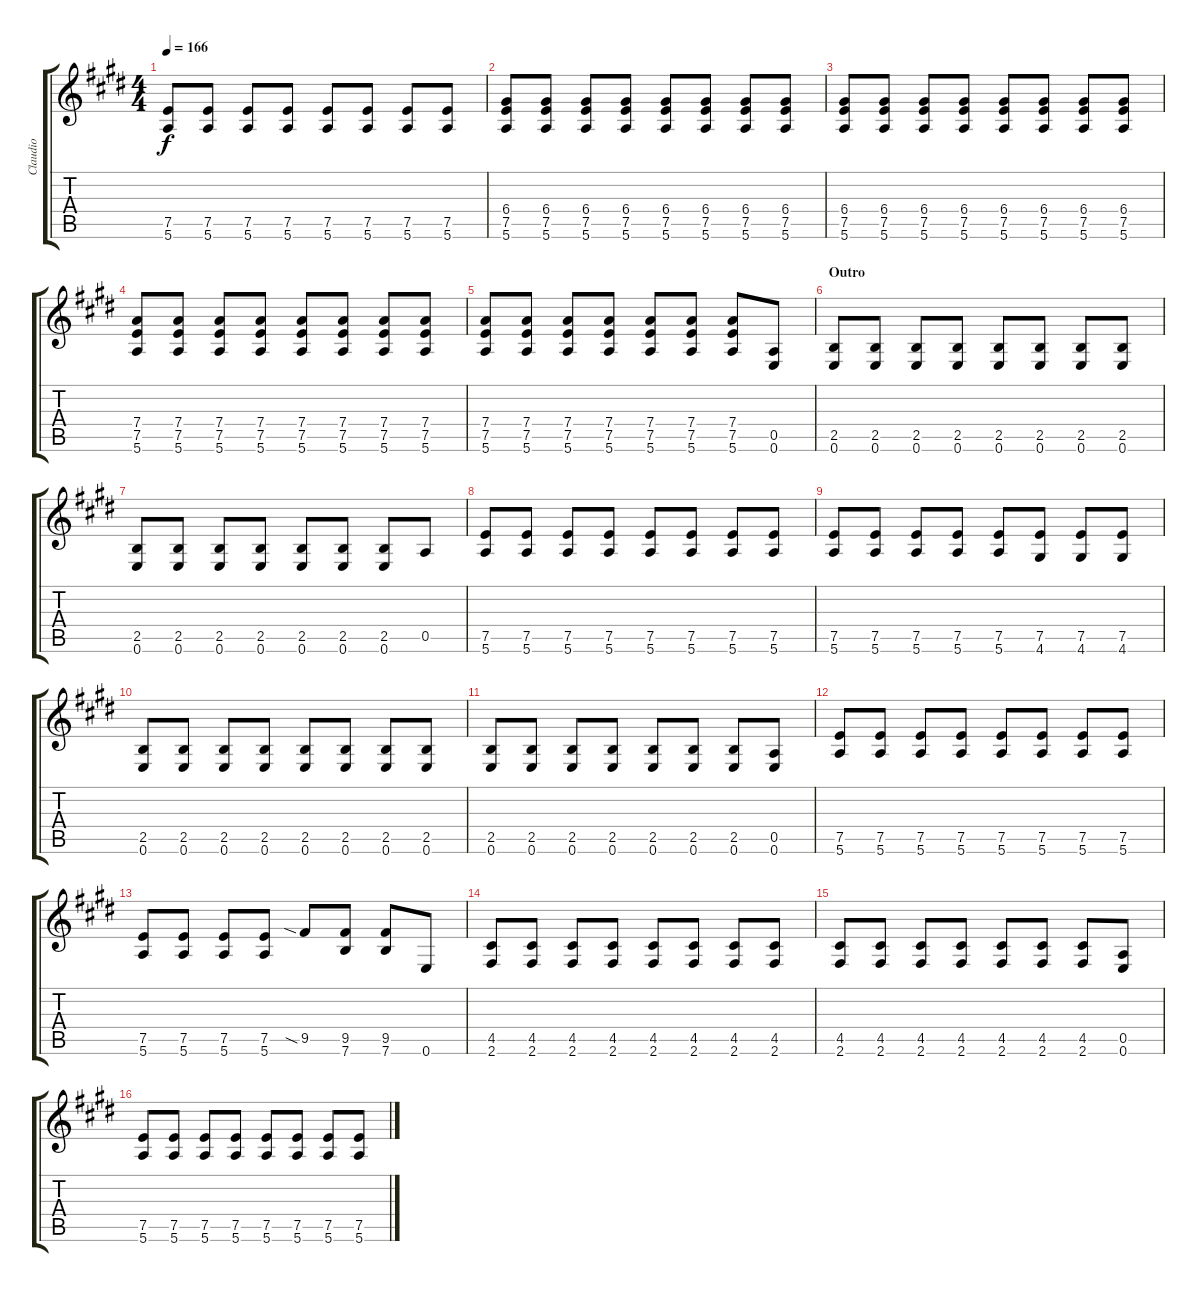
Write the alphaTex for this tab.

\track ("Claudio" "Claudio") {instrument overdrivenguitar}
\staff {score tabs}
\tuning (E4 B3 G3 D3 A2 E2) {hide}
\ts (4 4)
\tempo 166
\clef g2
\ks e
(7.5 5.6).8{dy f} (7.5 5.6).8 (7.5 5.6).8 (7.5 5.6).8 (7.5 5.6).8 (7.5 5.6).8 (7.5 5.6).8 (7.5 5.6).8 |
(6.4 7.5 5.6).8 (6.4 7.5 5.6).8 (6.4 7.5 5.6).8 (6.4 7.5 5.6).8 (6.4 7.5 5.6).8 (6.4 7.5 5.6).8 (6.4 7.5 5.6).8 (6.4 7.5 5.6).8 |
(6.4 7.5 5.6).8 (6.4 7.5 5.6).8 (6.4 7.5 5.6).8 (6.4 7.5 5.6).8 (6.4 7.5 5.6).8 (6.4 7.5 5.6).8 (6.4 7.5 5.6).8 (6.4 7.5 5.6).8 |
(7.4 7.5 5.6).8 (7.4 7.5 5.6).8 (7.4 7.5 5.6).8 (7.4 7.5 5.6).8 (7.4 7.5 5.6).8 (7.4 7.5 5.6).8 (7.4 7.5 5.6).8 (7.4 7.5 5.6).8 |
(7.4 7.5 5.6).8 (7.4 7.5 5.6).8 (7.4 7.5 5.6).8 (7.4 7.5 5.6).8 (7.4 7.5 5.6).8 (7.4 7.5 5.6).8 (7.4 7.5 5.6).8 (0.5 0.6).8 |
\section ("" "Outro")
(2.5 0.6).8 (2.5 0.6).8 (2.5 0.6).8 (2.5 0.6).8 (2.5 0.6).8 (2.5 0.6).8 (2.5 0.6).8 (2.5 0.6).8 |
(2.5 0.6).8 (2.5 0.6).8 (2.5 0.6).8 (2.5 0.6).8 (2.5 0.6).8 (2.5 0.6).8 (2.5 0.6).8 0.5.8 |
(7.5 5.6).8 (7.5 5.6).8 (7.5 5.6).8 (7.5 5.6).8 (7.5 5.6).8 (7.5 5.6).8 (7.5 5.6).8 (7.5 5.6).8 |
(7.5 5.6).8 (7.5 5.6).8 (7.5 5.6).8 (7.5 5.6).8 (7.5 5.6).8 (7.5 4.6).8 (7.5 4.6).8 (7.5 4.6).8 |
(2.5 0.6).8 (2.5 0.6).8 (2.5 0.6).8 (2.5 0.6).8 (2.5 0.6).8 (2.5 0.6).8 (2.5 0.6).8 (2.5 0.6).8 |
(2.5 0.6).8 (2.5 0.6).8 (2.5 0.6).8 (2.5 0.6).8 (2.5 0.6).8 (2.5 0.6).8 (2.5 0.6).8 (0.5 0.6).8 |
(7.5 5.6).8 (7.5 5.6).8 (7.5 5.6).8 (7.5 5.6).8 (7.5 5.6).8 (7.5 5.6).8 (7.5 5.6).8 (7.5 5.6).8 |
(7.5 5.6).8 (7.5 5.6).8 (7.5 5.6).8 (7.5 5.6).8 9.5{sia}.8 (9.5 7.6).8 (9.5 7.6).8 0.6.8 |
(4.5 2.6).8 (4.5 2.6).8 (4.5 2.6).8 (4.5 2.6).8 (4.5 2.6).8 (4.5 2.6).8 (4.5 2.6).8 (4.5 2.6).8 |
(4.5 2.6).8 (4.5 2.6).8 (4.5 2.6).8 (4.5 2.6).8 (4.5 2.6).8 (4.5 2.6).8 (4.5 2.6).8 (0.5 0.6).8 |
(7.5 5.6).8 (7.5 5.6).8 (7.5 5.6).8 (7.5 5.6).8 (7.5 5.6).8 (7.5 5.6).8 (7.5 5.6).8 (7.5 5.6).8
